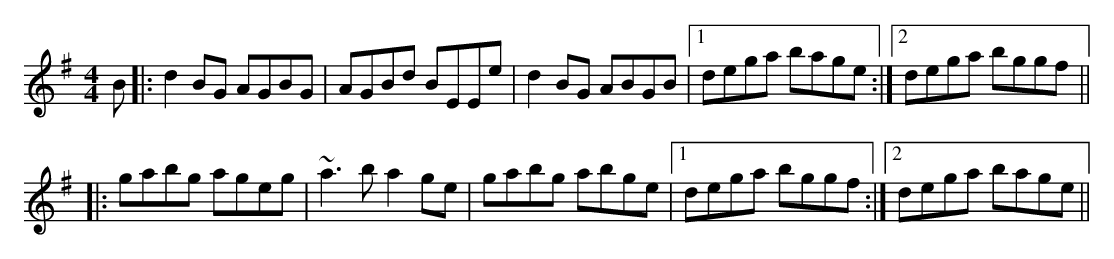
X:1
M:4/4
K:G
B|:d2BG AGBG|AGBd BEEe|d2BG ABGB|1 dega bage:|2 dega bggf||
|:gabg ageg|~a3b a2ge|gabg abge|1 dega bggf:|2 dega bage||
